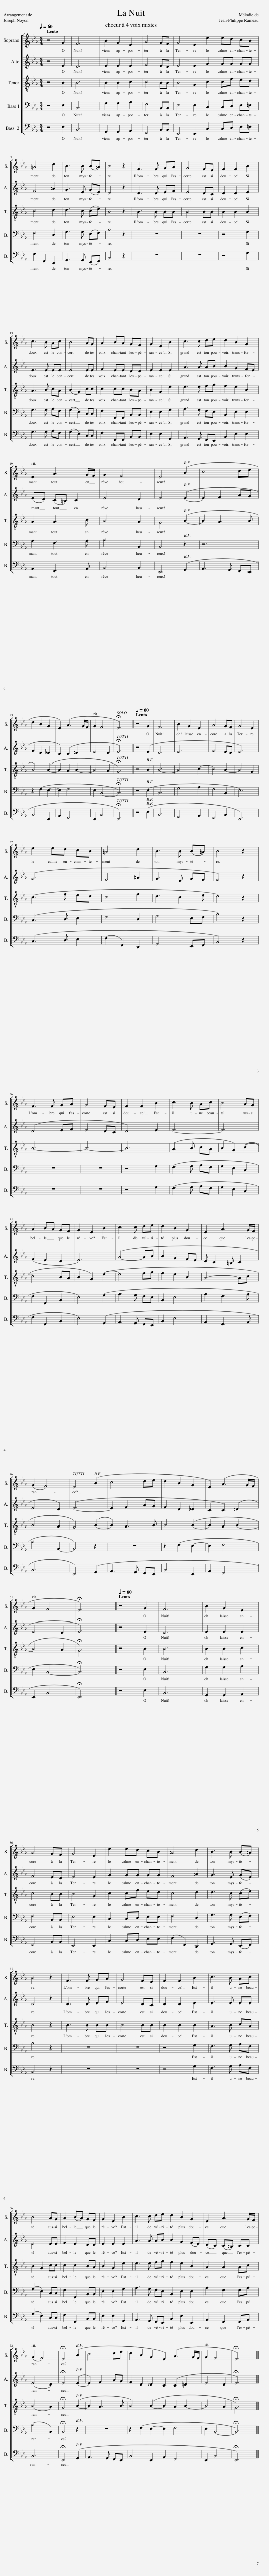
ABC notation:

X:1
%%score [ 1 2 3 4 5 ]
L:1/8
Q:1/4=60
M:3/4
I:linebreak $
K:Eb
V:1 treble
V:2 treble
V:3 treble-8 transpose=-12
V:4 bass
V:5 bass
V:1
 z4 G2 | F6 | B2 G2 E2 | A4 GF | G4 E2 | %5
 e2 ed cB |$ =A4 d2 | B3 B (B=A) | B4 z2 | F3 F GA | %10
 G4 FE | F2 F2 B2 |$ c3 B Ac | B4 AG | A2 BA GF | %15
 G2 E2 B2 | c3 c de | d2 B2 G2 |$ E2 A3 G/F/ | G2 F4 | %20
 E4 (B2 | c4 de |$ d2 B2 G2 | E2) (A3 G/F/ | G2 F4 | %25
 !fermata!E6) ||[Q:1/4=60] z4 G2 | F6 | B2 G2 E2 | A4 GF | %30
 G4 E2 |$ e2 ed cB | =A4 d2 | B3 B (B=A) | B4 z2 |$ %35
 F3 F GA | G4 FE | F2 F2 B2 | c3 B Ac | B4 AG |$ %40
 A2 BA GF | G2 E2 B2 | c3 c de | d2 B2 G2 | E2 A3 G/F/ |$ %45
 (G2 F4) | E4 (B2 | c4 de | d2 B2 G2 | E2) (A3 G/F/ |$ %50
 G2 F4 | !fermata!E6) ||[Q:1/4=60] z4 G2 | F6 | B2 G2 E2 |$ %55
 A4 GF | G4 E2 | e2 ed cB | =A4 d2 | B3 B (B=A) |$ %60
 B4 z2 | F3 F GA | G4 FE | F2 F2 B2 | c3 B Ac |$ %65
 B4 AG | A2 (BA) GF | G2 E2 B2 | c3 c de | d2 B2 G2 | %70
 E2 A3 G/F/ |$ (G2 F4) | !fermata!E4 (B2 | c4 de | d2 B2 G2 | %75
 E2) (A3 G/F/ | G2 F4 | !fermata!E6) |] %78
V:2
 z4 E2 | D6 | E2 E2 E2 | F4 ED | E4 E2 | %5
 G2 GG GG |$ F4 =A2 | G3 E (GE) | D4 z2 | D3 D EF | %10
 E4 DC | D2 D2 E2 |$ E3 E EE | E4 EE | F2 EE DD | %15
 E2 E2 E2 | A3 A AB | B2 G2 FE |$ (ED) (C=B,) C2 | E4 D2 | %20
 E4 (E2- | E2 F2 AG |$ F2 D2 _D2 | C2) (C2 =D2 | E4 D2 | %25
 !fermata!E6) || z4 (E2 | D6 | E6 | F4 ED | %30
 E6) |$ (G6 | F4 =A2 | G3 E GF | F4) z2 |$ %35
 (D4 EF | E4 DC | D4) E2 | E6- | E6 |$ %40
 (F2 E2 D2 | E6) | (A4- AB | B2 G2 FE | D C2 =B, C2 |$ %45
 E4 D2) | (E6- | E2 F2 AG | F2 D2 _D2 | C2 C2) (=D2 |$ %50
 E4 D2 | !fermata!E6) || z4 E2 | D6 | E2 E2 E2 |$ %55
 F4 ED | E4 E2 | G2 GG GG | F4 =A2 | G3 E (GE) |$ %60
 D4 z2 | D3 D EF | E4 DC | D2 D2 E2 | E3 E EE |$ %65
 E4 EE | F2 E2 DD | E2 E2 E2 | A3 A AB | B2 G2 (FE) | %70
 (DC) (C=B,) CC |$ (E4 D2) | !fermata!E4 (E2- | E2) F2 AG | F2 D2 _D2 | %75
 C2 (C2 =D2 | E4 D2 | !fermata!E6) |] %78
V:3
 z4 B2 | B6 | B2 B2 c2 | c4 BB | B4 G2 | %5
 c2 cf ed |$ c4 d2 | d3 c (ce) | B4 z2 | B3 B BB | %10
 B4 BB | B2 B2 B2 |$ A3 B cA | (B2 G2) cc | c2 cc BA | %15
 B2 G2 e2 | e3 e fg | f2 e2 B2 |$ A2 A3 c | B4 A2 | %20
 G4 (B2- | B2 A3 B |$ B4) (B2- | B2 A2 B2- | B4 A2 | %25
 !fermata!G6) || z4 B2 | B6- | B4 c2- | c4 B2- | %30
 B4 G2 |$ (c3 f ed | c4 f2 | d3 c2 e | d4) z2 |$ %35
 B6- | B6- | B6 | (A3 B cA | B2 G2) (c2- |$ %40
 c4 BA | B2 G2) (e2- | e4 fg | f2 e2 B2 | A4- Ac |$ %45
 B4 A2 | G4) (B2- | B2) A3 B | B4 (B2- | B2 A2 B2- |$ %50
 B4 A2 | !fermata!G6) || z4 B2 | B6 | B2 B2 c2 |$ %55
 c4 BB | B4 G2 | c2 cf ed | c4 d2 | d3 c (ce) |$ %60
 B4 z2 | B3 B BB | B4 BB | B2 B2 B2 | A3 B cA |$ %65
 B2 G2 cc | c2 c2 BA | B2 G2 e2 | e3 e fg | f2 e2 B2 | %70
 A2 A2 Ac |$ (B4 A2) | !fermata!G4 (B2- | B2 A3 B | B4) (B2- | %75
 B2 A2 B2- | B4 A2 | !fermata!G6) |] %78
V:4
 z4 E,2 | B,,6 | G,2 G,2 A,2 | F,4 B,,B,, | E,4 E,2 | %5
 C,2 C,D, E,=E, |$ F,4 D,2 | G,3 G, (E,F,) | B,4 z2 | z6 | %10
 z6 | z4 G,2 |$ G,3 G, A,F, | (G,2 E,2) C,C, | F,2 F,,F,, B,,B,, | %15
 E,2 E,2 G,2 | A,3 G, F,E, | B,,2 E,2 E,2 |$ A,2 F,3 A, | B,4 B,,2 | %20
 B,,4 z2 | z6 |$ z2 (F,2 E,2- | E,2 F,4 | E,2 B,,4- | %25
 !fermata!B,,6) || z4 (E,2 | B,,6 | G,4 A,2 | F,4 B,,2 | %30
 E,6) |$ (C,3 D, E,2 | F,4 D,2 | G,4 E,F, | B,4) z2 |$ %35
 z6 | z6 | z4 G,2 | (F,3 G, A,F, | G,2 E,2 C,2 |$ %40
 F,2 F,,2 B,,2 | E,4) (G,2 | A,3 G, F,E, | B,,2 E,4 | A,2 F,3 A, |$ %45
 B,4 B,,2- | B,,4) z2 | z6 | z2 (F,2 E,2- | E,2 F,4 |$ %50
 E,2 B,,4- | !fermata!B,,6) || z4 E,2 | B,,6 | G,2 G,2 A,2 |$ %55
 F,4 B,,B,, | E,4 E,2 | C,2 C,D, E,E, | F,4 D,2 | G,3 G, (E,F,) |$ %60
 B,4 z2 | z6 | z6 | z4 G,2 | F,3 G, A,F, |$ %65
 (G,2 E,2) C,C, | F,2 F,,2 B,,B,, | E,2 E,2 G,2 | A,3 G, F,E, | B,,2 E,2 E,2 | %70
 A,2 F,2 F,A, |$ (B,4 B,,2) | !fermata!B,,4 z2 | z6 | z2 (F,2 E,2- | %75
 E,2 F,4 | E,2 B,,4- | !fermata!B,,6) |] %78
V:5
 z4 E,2 | B,,6 | G,,2 G,,2 A,,2 | F,,4 B,,B,, | E,,4 E,,2 | %5
 C,2 C,D, E,=E, |$ F,2 F,,2 D,,2 | G,,3 G,, (E,,F,,) | B,,4 z2 | z6 | %10
 z6 | z4 G,2 |$ G,3 G, A,F, | (G,2 E,2) C,C, | F,2 F,,F,, B,,B,, | %15
 E,2 E,2 G,,2 | A,,3 G,, F,,E,, | B,,2 E,2 E,2 |$ A,,2 F,,3 A,, | B,,4 B,,2 | %20
 E,,4 (G,,2 | A,,3 G,, F,,E,, |$ B,,4 E,,2 | A,,2 F,,4 | E,,2 B,,4 | %25
 !fermata!E,,6) || z4 (E,2 | B,,6 | G,,4 A,,2 | F,,4 B,,2 | %30
 E,,6) |$ (C,3 D, E,2 | (F,2 F,,2) D,,2 | G,,4 E,,F,, | B,,4) z2 |$ %35
 z6 | z6 | z4 G,2 | (F,3 G, A,F, | G,2 E,2 C,2 |$ %40
 F,2 F,,2 B,,2 | E,4) (G,,2 | A,,3 G,, F,,E,, | B,,2 E,4 | A,,2 F,,3 A,, |$ %45
 B,,6 | E,,4) (G,,2 | A,,3 G,, F,,E,, | B,,4 E,,2 | A,,2 F,,4 |$ %50
 E,,2 B,,4 | !fermata!E,,6) || z4 E,2 | B,,6 | G,,2 G,,2 A,,2 |$ %55
 F,,4 B,,B,, | E,,4 E,,2 | C,2 C,D, E,E, | (F,2 F,,2) D,,2 | G,,3 G,, (E,,F,,) |$ %60
 B,,4 z2 | z6 | z6 | z4 G,2 | F,3 G, A,F, |$ %65
 (G,2 E,2) C,C, | F,2 F,,2 B,,B,, | E,2 E,2 G,,2 | A,,3 G,, F,,E,, | B,,2 E,2 E,,2 | %70
 A,,2 F,,2 F,,A,, |$ B,,6 | !fermata!E,,4 (G,,2 | A,,3 G,, F,,E,, | B,,4 E,,2 | %75
 A,,2 F,,4 | E,,2 B,,4 | !fermata!E,,6) |] %78
